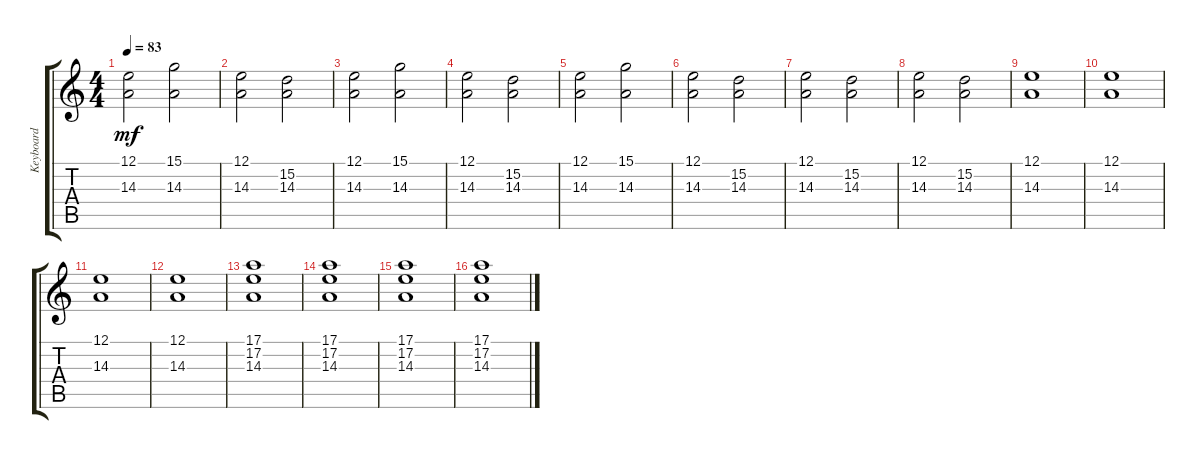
\track ("Keyboard" "Keyboard") {instrument pad7halo}
\staff {score tabs}
\tuning (E4 B3 G3 D3 A2 E2) {hide}
\ts (4 4)
\tempo 83
\clef g2
\ks c
(12.1 14.3).2{dy mf} (15.1 14.3).2 |
(12.1 14.3).2 (15.2 14.3).2 |
(12.1 14.3).2 (15.1 14.3).2 |
(12.1 14.3).2 (15.2 14.3).2 |
(12.1 14.3).2 (15.1 14.3).2 |
(12.1 14.3).2 (15.2 14.3).2 |
(12.1 14.3).2 (15.2 14.3).2 |
(12.1 14.3).2 (15.2 14.3).2 |
(12.1 14.3).1 |
(12.1 14.3).1 |
(12.1 14.3).1 |
(12.1 14.3).1 |
(17.1 17.2 14.3).1 |
(17.1 17.2 14.3).1 |
(17.1 17.2 14.3).1 |
(17.1 17.2 14.3).1
